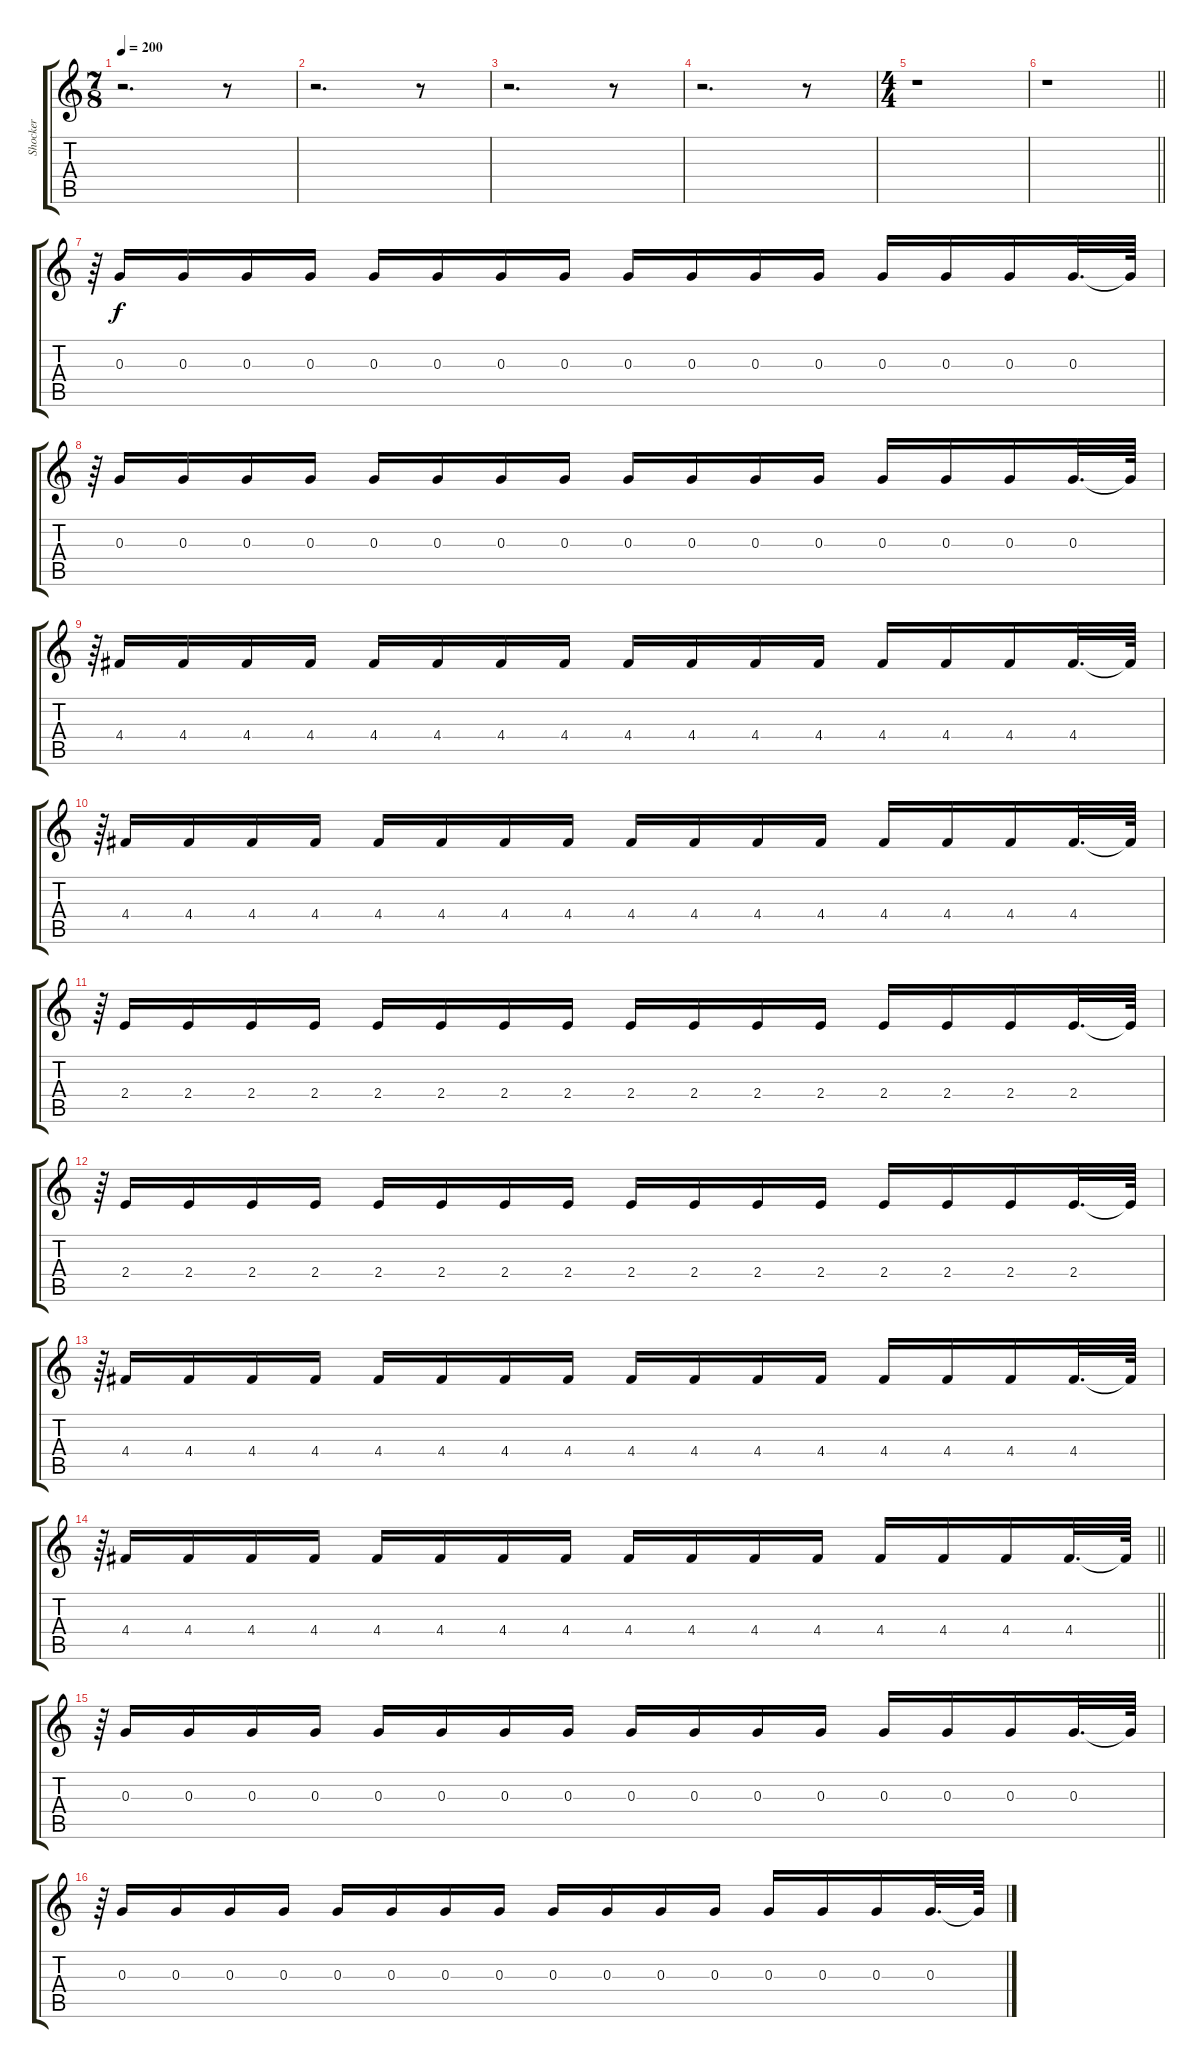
\track ("Shocker" "Shocker") {instrument overdrivenguitar}
\staff {score tabs}
\tuning (E4 B3 G3 D3 A2 E2) {hide}
\ts (7 8)
\tempo 200
\clef g2
\ks c
r.2{d dy f} r.8 |
r.2{d} r.8 |
r.2{d} r.8 |
r.2{d} r.8 |
\ts (4 4)
r.1 |
\barLineRight lightlight
r.1 |
r.64{tu (3 2)} 0.3.16 0.3.16 0.3.16 0.3.16 0.3.16 0.3.16 0.3.16 0.3.16 0.3.16 0.3.16 0.3.16 0.3.16 0.3.16 0.3.16 0.3.16 0.3.32{d} 0.3{t}.64 |
r.64{tu (3 2)} 0.3.16 0.3.16 0.3.16 0.3.16 0.3.16 0.3.16 0.3.16 0.3.16 0.3.16 0.3.16 0.3.16 0.3.16 0.3.16 0.3.16 0.3.16 0.3.32{d} 0.3{t}.64 |
r.64{tu (3 2)} 4.4.16 4.4.16 4.4.16 4.4.16 4.4.16 4.4.16 4.4.16 4.4.16 4.4.16 4.4.16 4.4.16 4.4.16 4.4.16 4.4.16 4.4.16 4.4.32{d} 4.4{t}.64 |
r.64{tu (3 2)} 4.4.16 4.4.16 4.4.16 4.4.16 4.4.16 4.4.16 4.4.16 4.4.16 4.4.16 4.4.16 4.4.16 4.4.16 4.4.16 4.4.16 4.4.16 4.4.32{d} 4.4{t}.64 |
r.64{tu (3 2)} 2.4.16 2.4.16 2.4.16 2.4.16 2.4.16 2.4.16 2.4.16 2.4.16 2.4.16 2.4.16 2.4.16 2.4.16 2.4.16 2.4.16 2.4.16 2.4.32{d} 2.4{t}.64 |
r.64{tu (3 2)} 2.4.16 2.4.16 2.4.16 2.4.16 2.4.16 2.4.16 2.4.16 2.4.16 2.4.16 2.4.16 2.4.16 2.4.16 2.4.16 2.4.16 2.4.16 2.4.32{d} 2.4{t}.64 |
r.64{tu (3 2)} 4.4.16 4.4.16 4.4.16 4.4.16 4.4.16 4.4.16 4.4.16 4.4.16 4.4.16 4.4.16 4.4.16 4.4.16 4.4.16 4.4.16 4.4.16 4.4.32{d} 4.4{t}.64 |
\barLineRight lightlight
r.64{tu (3 2)} 4.4.16 4.4.16 4.4.16 4.4.16 4.4.16 4.4.16 4.4.16 4.4.16 4.4.16 4.4.16 4.4.16 4.4.16 4.4.16 4.4.16 4.4.16 4.4.32{d} 4.4{t}.64 |
r.64{tu (3 2)} 0.3.16 0.3.16 0.3.16 0.3.16 0.3.16 0.3.16 0.3.16 0.3.16 0.3.16 0.3.16 0.3.16 0.3.16 0.3.16 0.3.16 0.3.16 0.3.32{d} 0.3{t}.64 |
r.64{tu (3 2)} 0.3.16 0.3.16 0.3.16 0.3.16 0.3.16 0.3.16 0.3.16 0.3.16 0.3.16 0.3.16 0.3.16 0.3.16 0.3.16 0.3.16 0.3.16 0.3.32{d} 0.3{t}.64
